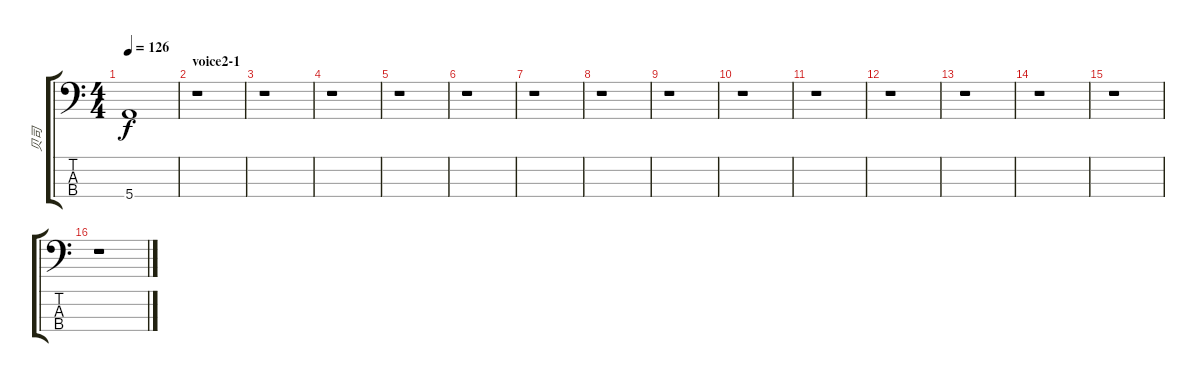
\track ("贝司" "贝司") {instrument electricbassfinger}
\staff {score tabs}
\tuning (G2 D2 A1 E1) {hide}
\ts (4 4)
\tempo 126
\clef f4
\ks c
5.4{t}.1{dy f} |
\section ("" "voice2-1")
r.1 |
r.1 |
r.1 |
r.1 |
r.1 |
r.1 |
r.1 |
r.1 |
r.1 |
r.1 |
r.1 |
r.1 |
r.1 |
r.1 |
r.1
